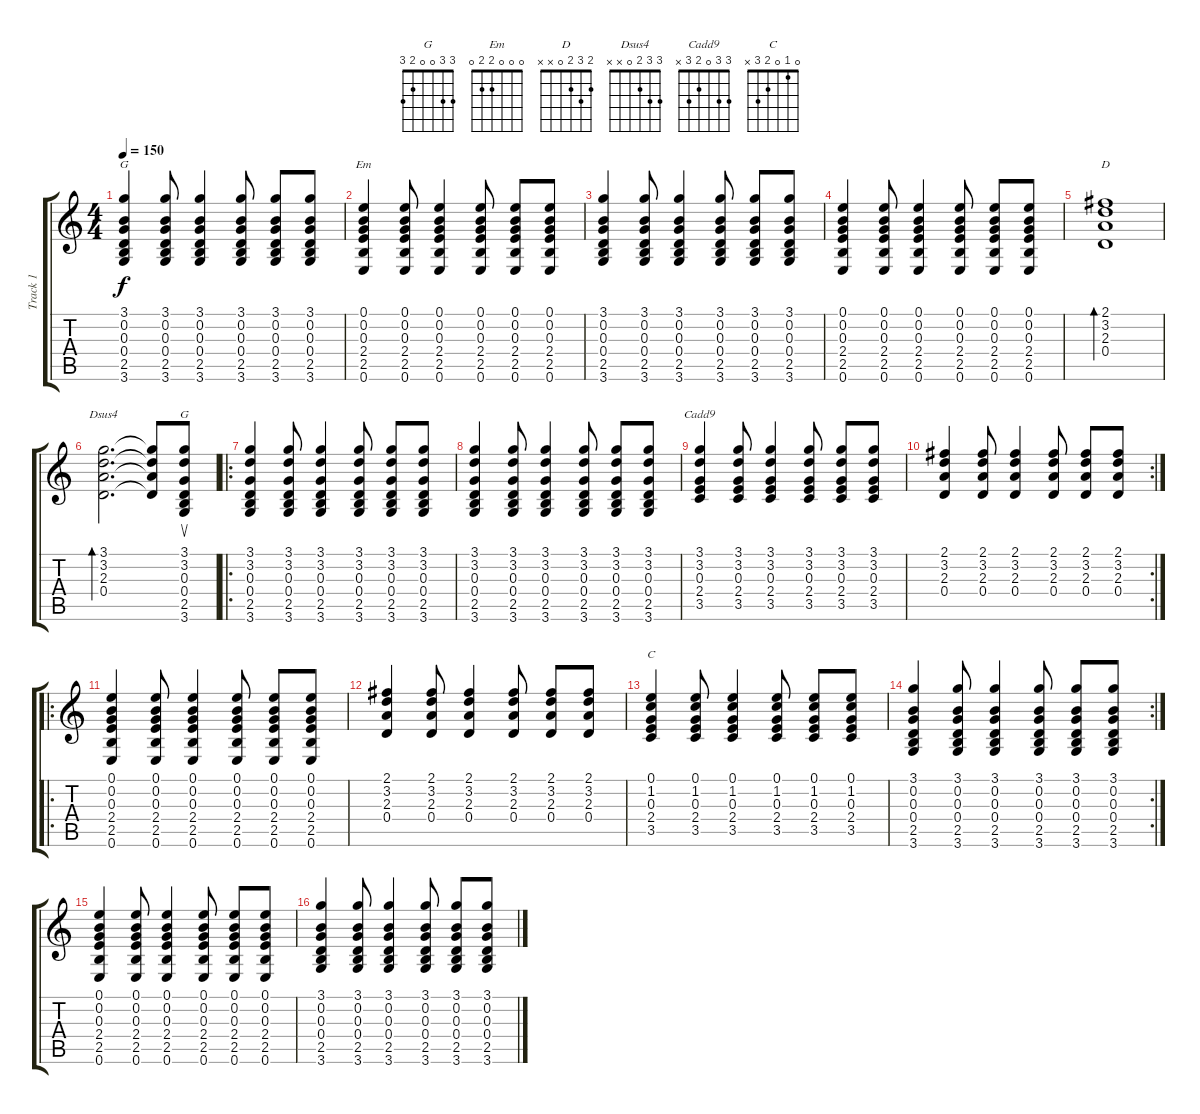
\track ("Track 1" "Track 1") {instrument acousticguitarsteel}
\staff {score tabs}
\tuning (E4 B3 G3 D3 A2 E2) {hide}
\chord ("G" 3 0 0 0 2 3)
\chord ("Em" 0 0 0 2 2 0)
\chord ("D" 2 3 2 0 x x)
\chord ("Dsus4" 3 3 2 0 x x)
\chord ("G" 3 3 0 0 2 3)
\chord ("Cadd9" 3 3 0 2 3 x)
\chord ("C" 0 1 0 2 3 x)
\ts (4 4)
\tempo 150
\clef g2
\ks c
(3.1 0.2 0.3 0.4 2.5 3.6).4{ch "G" dy f} (3.1 0.2 0.3 0.4 2.5 3.6).8 (3.1 0.2 0.3 0.4 2.5 3.6).4 (3.1 0.2 0.3 0.4 2.5 3.6).8 (3.1 0.2 0.3 0.4 2.5 3.6).8 (3.1 0.2 0.3 0.4 2.5 3.6).8 |
(0.1 0.2 0.3 2.4 2.5 0.6).4{ch "Em"} (0.1 0.2 0.3 2.4 2.5 0.6).8 (0.1 0.2 0.3 2.4 2.5 0.6).4 (0.1 0.2 0.3 2.4 2.5 0.6).8 (0.1 0.2 0.3 2.4 2.5 0.6).8 (0.1 0.2 0.3 2.4 2.5 0.6).8 |
(3.1 0.2 0.3 0.4 2.5 3.6).4 (3.1 0.2 0.3 0.4 2.5 3.6).8 (3.1 0.2 0.3 0.4 2.5 3.6).4 (3.1 0.2 0.3 0.4 2.5 3.6).8 (3.1 0.2 0.3 0.4 2.5 3.6).8 (3.1 0.2 0.3 0.4 2.5 3.6).8 |
(0.1 0.2 0.3 2.4 2.5 0.6).4 (0.1 0.2 0.3 2.4 2.5 0.6).8 (0.1 0.2 0.3 2.4 2.5 0.6).4 (0.1 0.2 0.3 2.4 2.5 0.6).8 (0.1 0.2 0.3 2.4 2.5 0.6).8 (0.1 0.2 0.3 2.4 2.5 0.6).8 |
(2.1 3.2 2.3 0.4).1{bd 120 ch "D"} |
(3.1 3.2 2.3 0.4).2{d bd 240 ch "Dsus4"} (3.1{t} 3.2{t} 2.3{t} 0.4{t}).8 (3.1 3.2 0.3 0.4 2.5 3.6).8{su ch "G"} |
\ro
(3.1 3.2 0.3 0.4 2.5 3.6).4 (3.1 3.2 0.3 0.4 2.5 3.6).8 (3.1 3.2 0.3 0.4 2.5 3.6).4 (3.1 3.2 0.3 0.4 2.5 3.6).8 (3.1 3.2 0.3 0.4 2.5 3.6).8 (3.1 3.2 0.3 0.4 2.5 3.6).8 |
(3.1 3.2 0.3 0.4 2.5 3.6).4 (3.1 3.2 0.3 0.4 2.5 3.6).8 (3.1 3.2 0.3 0.4 2.5 3.6).4 (3.1 3.2 0.3 0.4 2.5 3.6).8 (3.1 3.2 0.3 0.4 2.5 3.6).8 (3.1 3.2 0.3 0.4 2.5 3.6).8 |
(3.1 3.2 0.3 2.4 3.5).4{ch "Cadd9"} (3.1 3.2 0.3 2.4 3.5).8 (3.1 3.2 0.3 2.4 3.5).4 (3.1 3.2 0.3 2.4 3.5).8 (3.1 3.2 0.3 2.4 3.5).8 (3.1 3.2 0.3 2.4 3.5).8 |
\rc 2
(2.1 3.2 2.3 0.4).4 (2.1 3.2 2.3 0.4).8 (2.1 3.2 2.3 0.4).4 (2.1 3.2 2.3 0.4).8 (2.1 3.2 2.3 0.4).8 (2.1 3.2 2.3 0.4).8 |
\ro
(0.1 0.2 0.3 2.4 2.5 0.6).4 (0.1 0.2 0.3 2.4 2.5 0.6).8 (0.1 0.2 0.3 2.4 2.5 0.6).4 (0.1 0.2 0.3 2.4 2.5 0.6).8 (0.1 0.2 0.3 2.4 2.5 0.6).8 (0.1 0.2 0.3 2.4 2.5 0.6).8 |
(2.1 3.2 2.3 0.4).4 (2.1 3.2 2.3 0.4).8 (2.1 3.2 2.3 0.4).4 (2.1 3.2 2.3 0.4).8 (2.1 3.2 2.3 0.4).8 (2.1 3.2 2.3 0.4).8 |
(0.1 1.2 0.3 2.4 3.5).4{ch "C"} (0.1 1.2 0.3 2.4 3.5).8 (0.1 1.2 0.3 2.4 3.5).4 (0.1 1.2 0.3 2.4 3.5).8 (0.1 1.2 0.3 2.4 3.5).8 (0.1 1.2 0.3 2.4 3.5).8 |
\rc 2
(3.1 0.2 0.3 0.4 2.5 3.6).4 (3.1 0.2 0.3 0.4 2.5 3.6).8 (3.1 0.2 0.3 0.4 2.5 3.6).4 (3.1 0.2 0.3 0.4 2.5 3.6).8 (3.1 0.2 0.3 0.4 2.5 3.6).8 (3.1 0.2 0.3 0.4 2.5 3.6).8 |
(0.1 0.2 0.3 2.4 2.5 0.6).4 (0.1 0.2 0.3 2.4 2.5 0.6).8 (0.1 0.2 0.3 2.4 2.5 0.6).4 (0.1 0.2 0.3 2.4 2.5 0.6).8 (0.1 0.2 0.3 2.4 2.5 0.6).8 (0.1 0.2 0.3 2.4 2.5 0.6).8 |
(3.1 0.2 0.3 0.4 2.5 3.6).4 (3.1 0.2 0.3 0.4 2.5 3.6).8 (3.1 0.2 0.3 0.4 2.5 3.6).4 (3.1 0.2 0.3 0.4 2.5 3.6).8 (3.1 0.2 0.3 0.4 2.5 3.6).8 (3.1 0.2 0.3 0.4 2.5 3.6).8
